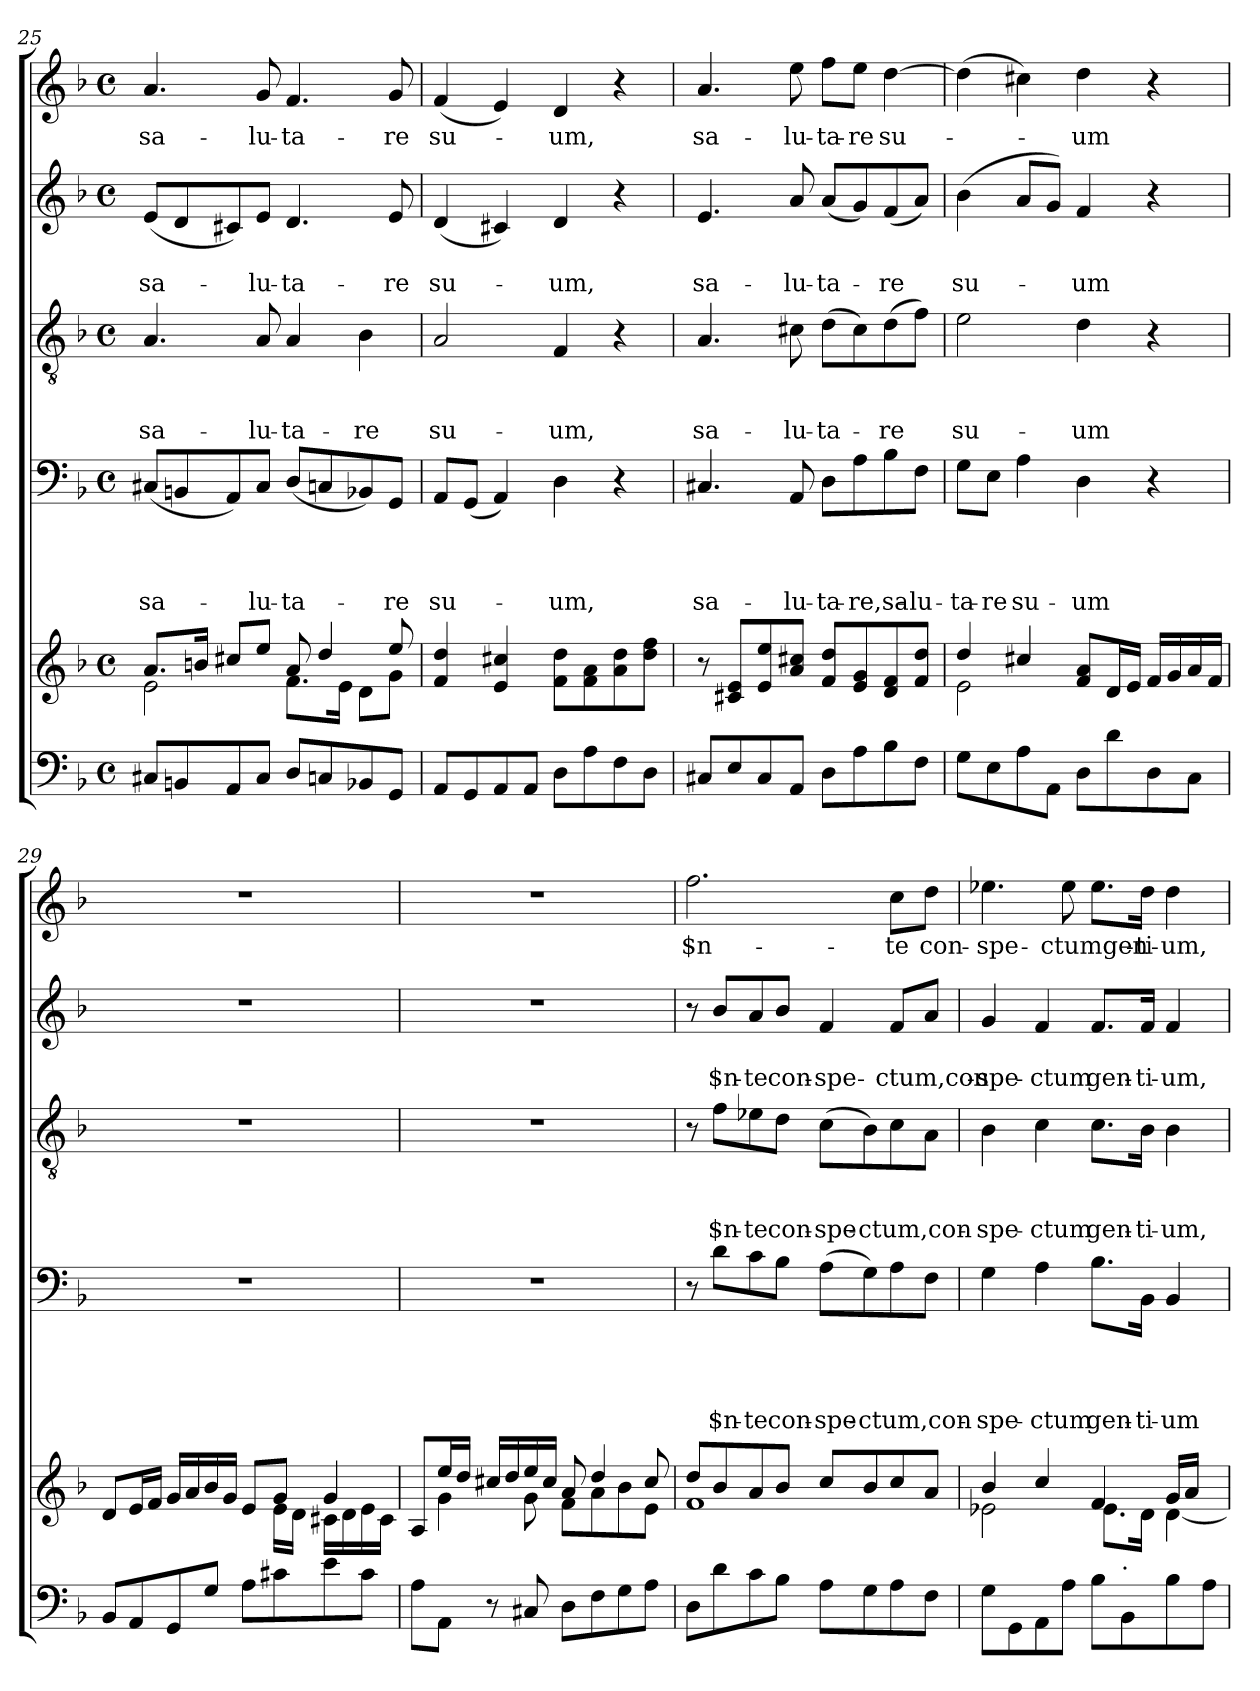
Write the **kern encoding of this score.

**kern	**kern	**kern	**text	**text	**text	**text	**kern	**text	**text	**text	**kern	**text	**text	**kern	**text
*part6	*part5	*part4	*part4	*part4	*part4	*part4	*part3	*part3	*part3	*part3	*part2	*part2	*part2	*part1	*part1
*staff6	*staff5	*staff4	*staff4	*staff4	*staff4	*staff4	*staff3	*staff3	*staff3	*staff3	*staff2	*staff2	*staff2	*staff1	*staff1
*clefF4	*clefG2	*clefF4	*	*	*	*	*clefGv2	*	*	*	*clefG2	*	*	*clefG2	*
*k[b-]	*k[b-]	*k[b-]	*	*	*	*	*k[b-]	*	*	*	*k[b-]	*	*	*k[b-]	*
*F:	*F:	*F:	*	*	*	*	*F:	*	*	*	*F:	*	*	*F:	*
*M4/4	*M4/4	*M4/4	*	*	*	*	*M4/4	*	*	*	*M4/4	*	*	*M4/4	*
*met(c)	*met(c)	*met(c)	*	*	*	*	*met(c)	*	*	*	*met(c)	*	*	*met(c)	*
=25	=25	=25	=25	=25	=25	=25	=25	=25	=25	=25	=25	=25	=25	=25	=25
*	*^	*	*	*	*	*	*	*	*	*	*	*	*	*	*
!	!	!	!	!	!	!	!LO:LY:b	!	!	!	!LO:LY:b	!	!	!LO:LY:b	!	!LO:LY:b
8C#X/L	8.a/L	2e\	(<8C#X/L	.	.	.	sa-	4.A/	.	.	sa-	(<8e/L	.	sa-	4.a/	sa-
8BBn/	.	.	8BBn/	.	.	.	.	.	.	.	.	8d/	.	.	.	.
.	16bn/Jk	.	.	.	.	.	.	.	.	.	.	.	.	.	.	.
8AA/	8cc#X/L	.	8AA/)	.	.	.	.	.	.	.	.	8c#X/)	.	.	.	.
!	!	!	!	!	!	!	!LO:LY:b	!	!	!	!LO:LY:b	!	!	!LO:LY:b	!	!LO:LY:b
8C#/J	8ee/J	.	8C#/J	.	.	.	-lu-	8A/	.	.	-lu-	8e/J	.	-lu-	8g/	-lu-
!	!	!	!	!	!	!	!LO:LY:b	!	!	!	!LO:LY:b	!	!	!LO:LY:b	!	!LO:LY:b
8D/L	8a/	8.f\L	(<8D/L	.	.	.	-ta-	4A/	.	.	-ta-	4.d/	.	-ta-	4.f/	-ta-
8Cn/	4dd/	.	8Cn/	.	.	.	.	.	.	.	.	.	.	.	.	.
.	.	16e\Jk	.	.	.	.	.	.	.	.	.	.	.	.	.	.
!	!	!	!	!	!	!	!	!	!	!	!LO:LY:b	!	!	!	!	!
8BB-X/	.	8d\L	8BB-X/)	.	.	.	.	4B-\	.	.	-re	.	.	.	.	.
!	!	!	!	!	!	!	!LO:LY:b	!	!	!	!	!	!	!LO:LY:b	!	!LO:LY:b
8GG/J	8ee/	8g\J	8GG/J	.	.	.	-re	.	.	.	.	8e/	.	-re	8g/	-re
!!LO:LB:g=z
=26	=26	=26	=26	=26	=26	=26	=26	=26	=26	=26	=26	=26	=26	=26	=26	=26
!	!	!	!	!	!	!	!LO:LY:b	!	!	!	!LO:LY:b	!	!	!LO:LY:b	!	!LO:LY:b
*	*v	*v	*	*	*	*	*	*	*	*	*	*	*	*	*	*
8AA/L	4f/ 4dd/	8AA/L	.	.	.	su-	2A/	.	.	su-	(<4d/	.	su-	(<4f/	su-
8GG/	.	(<8GG/J	.	.	.	.	.	.	.	.	.	.	.	.	.
8AA/	4e/ 4cc#X/	4AA/)	.	.	.	.	.	.	.	.	4c#X/)	.	.	4e/)	.
8AA/J	.	.	.	.	.	.	.	.	.	.	.	.	.	.	.
!	!	!	!	!	!	!LO:LY:b	!	!	!	!LO:LY:b	!	!	!LO:LY:b	!	!LO:LY:b
8D\L	8f\ 8dd\L	4D\	.	.	.	-um,	4F/	.	.	-um,	4d/	.	-um,	4d/	-um,
8A\	8f\ 8a\	.	.	.	.	.	.	.	.	.	.	.	.	.	.
8F\	8a\ 8dd\	4r	.	.	.	.	4r	.	.	.	4r	.	.	4r	.
8D\J	8dd\ 8ff\J	.	.	.	.	.	.	.	.	.	.	.	.	.	.
=27	=27	=27	=27	=27	=27	=27	=27	=27	=27	=27	=27	=27	=27	=27	=27
!	!	!	!	!	!	!LO:LY:b	!	!	!	!LO:LY:b	!	!	!LO:LY:b	!	!LO:LY:b
8C#X/L	8r	4.C#X/	.	.	.	sa-	4.A/	.	.	sa-	4.e/	.	sa-	4.a/	sa-
8E/	8c#X/ 8e/L	.	.	.	.	.	.	.	.	.	.	.	.	.	.
8C#/	8e/ 8ee/	.	.	.	.	.	.	.	.	.	.	.	.	.	.
!	!	!	!	!	!	!LO:LY:b	!	!	!	!LO:LY:b	!	!	!LO:LY:b	!	!LO:LY:b
8AA/J	8a/ 8cc#X/J	8AA/	.	.	.	-lu-	8c#X\	.	.	-lu-	8a/	.	-lu-	8ee\	-lu-
!	!	!	!	!	!	!LO:LY:b	!	!	!	!LO:LY:b	!	!	!LO:LY:b	!	!LO:LY:b
8D\L	8f/ 8dd/L	8D\L	.	.	.	-ta-	(>8d\L	.	.	-ta-	(<8a/L	.	-ta-	8ff\L	-ta-
!	!	!	!	!	!	!LO:LY:b	!	!	!	!	!	!	!	!	!LO:LY:b
8A\	8e/ 8g/	8A\	.	.	.	-re,sa-	8c#\)	.	.	.	8g/)	.	.	8ee\J	-re
!	!	!	!	!	!	!	!	!	!	!LO:LY:b	!	!	!LO:LY:b	!	!LO:LY:b
8B-\	8d/ 8f/	8B-\	.	.	.	.	(>8d\	.	.	-re	(<8f/	.	-re	[>4dd\	su-
!	!	!	!	!	!	!LO:LY:b	!	!	!	!	!	!	!	!	!
8F\J	8f/ 8dd/J	8F\J	.	.	.	-lu-	8f\J)	.	.	.	8a/J)	.	.	.	.
=28	=28	=28	=28	=28	=28	=28	=28	=28	=28	=28	=28	=28	=28	=28	=28
*	*^	*	*	*	*	*	*	*	*	*	*	*	*	*	*
!	!	!	!	!	!	!	!LO:LY:b	!	!	!	!LO:LY:b	!	!	!LO:LY:b	!	!
8G\L	4dd/	2e\	8G\L	.	.	.	-ta-	2e\	.	.	su-	(>4b-\	.	su-	(>4dd\]	.
!	!	!	!	!	!	!	!LO:LY:b	!	!	!	!	!	!	!	!	!
8E\	.	.	8E\J	.	.	.	-re	.	.	.	.	.	.	.	.	.
!	!	!	!	!	!	!	!LO:LY:b	!	!	!	!	!	!	!	!	!
8A\	4cc#X/	.	4A\	.	.	.	su-	.	.	.	.	8a/L	.	.	4cc#X\)	.
8AA\J	.	.	.	.	.	.	.	.	.	.	.	8g/J)	.	.	.	.
!	!	!	!	!	!	!	!LO:LY:b	!	!	!	!LO:LY:b	!	!	!LO:LY:b	!	!LO:LY:b
8D\L	8f/ 8a/L	2ryy	4D\	.	.	.	-um	4d\	.	.	-um	4f/	.	-um	4dd\	-um
8d\	16d/L	.	.	.	.	.	.	.	.	.	.	.	.	.	.	.
.	16e/JJ	.	.	.	.	.	.	.	.	.	.	.	.	.	.	.
8D\	16f/LL	.	4r	.	.	.	.	4r	.	.	.	4r	.	.	4r	.
.	16g/	.	.	.	.	.	.	.	.	.	.	.	.	.	.	.
8C\J	16a/	.	.	.	.	.	.	.	.	.	.	.	.	.	.	.
.	16f/JJ	.	.	.	.	.	.	.	.	.	.	.	.	.	.	.
=29	=29	=29	=29	=29	=29	=29	=29	=29	=29	=29	=29	=29	=29	=29	=29	=29
8BB-/L	8d/L	2ryy	1r	.	.	.	.	1r	.	.	.	1r	.	.	1r	.
8AA/	16e/L	.	.	.	.	.	.	.	.	.	.	.	.	.	.	.
.	16f/JJ	.	.	.	.	.	.	.	.	.	.	.	.	.	.	.
8GG/	16g/LL	.	.	.	.	.	.	.	.	.	.	.	.	.	.	.
.	16a/	.	.	.	.	.	.	.	.	.	.	.	.	.	.	.
8G/J	16b-/	.	.	.	.	.	.	.	.	.	.	.	.	.	.	.
.	16g/JJ	.	.	.	.	.	.	.	.	.	.	.	.	.	.	.
8A\L	8e/L	8ryy	.	.	.	.	.	.	.	.	.	.	.	.	.	.
8c#X\	8g/J	16e\LL	.	.	.	.	.	.	.	.	.	.	.	.	.	.
.	.	16d\JJ	.	.	.	.	.	.	.	.	.	.	.	.	.	.
8e\	4g/	16c#X\LL	.	.	.	.	.	.	.	.	.	.	.	.	.	.
.	.	16d\	.	.	.	.	.	.	.	.	.	.	.	.	.	.
8c#\J	.	16e\	.	.	.	.	.	.	.	.	.	.	.	.	.	.
.	.	16c#\JJ	.	.	.	.	.	.	.	.	.	.	.	.	.	.
!!LO:PB:g=z
=30	=30	=30	=30	=30	=30	=30	=30	=30	=30	=30	=30	=30	=30	=30	=30	=30
8A\L	8A/L	8ryy	1r	.	.	.	.	1r	.	.	.	1r	.	.	1r	.
8AA\J	16ee/L	4g\	.	.	.	.	.	.	.	.	.	.	.	.	.	.
.	16dd/JJ	.	.	.	.	.	.	.	.	.	.	.	.	.	.	.
8r	16cc#X/LL	.	.	.	.	.	.	.	.	.	.	.	.	.	.	.
.	16dd/	.	.	.	.	.	.	.	.	.	.	.	.	.	.	.
8C#X/	16ee/	8g\	.	.	.	.	.	.	.	.	.	.	.	.	.	.
.	16cc#/JJ	.	.	.	.	.	.	.	.	.	.	.	.	.	.	.
8D\L	8a/	8f\L	.	.	.	.	.	.	.	.	.	.	.	.	.	.
8F\	4dd/	8a\	.	.	.	.	.	.	.	.	.	.	.	.	.	.
8G\	.	8b-\	.	.	.	.	.	.	.	.	.	.	.	.	.	.
8A\J	8cc#/	8e\J	.	.	.	.	.	.	.	.	.	.	.	.	.	.
=31	=31	=31	=31	=31	=31	=31	=31	=31	=31	=31	=31	=31	=31	=31	=31	=31
!	!	!	!	!	!	!	!	!	!	!	!	!	!	!	!	!LO:LY:b
8D\L	8dd/L	1f	8r	.	.	.	.	8r	.	.	.	8r	.	.	2.ff\	$n-
!	!	!	!	!	!	!	!LO:LY:b	!	!	!	!LO:LY:b	!	!	!LO:LY:b	!	!
8d\	8b-/	.	8d\L	.	.	.	$n-	8f\L	.	.	$n-	8b-/L	.	$n-	.	.
!	!	!	!	!	!	!	!LO:LY:b	!	!	!	!LO:LY:b	!	!	!LO:LY:b	!	!
8c\	8a/	.	8c\	.	.	.	-te	8e-X\	.	.	-te	8a/	.	-te	.	.
!	!	!	!	!	!	!	!LO:LY:b	!	!	!	!LO:LY:b	!	!	!LO:LY:b	!	!
8B-\J	8b-/J	.	8B-\J	.	.	.	con-	8d\J	.	.	con-	8b-/J	.	con-	.	.
!	!	!	!	!	!	!	!LO:LY:b	!	!	!	!LO:LY:b	!	!	!LO:LY:b	!	!
8A\L	8cc/L	.	(>8A\L	.	.	.	-spe-	(>8c\L	.	.	-spe-	4f/	.	-spe-	.	.
!	!	!	!	!	!	!	!LO:LY:b	!	!	!	!LO:LY:b	!	!	!	!	!
8G\	8b-/	.	8G\)	.	.	.	-ctum,con-	8B-\)	.	.	-ctum,con-	.	.	.	.	.
!	!	!	!	!	!	!	!	!	!	!	!	!	!	!LO:LY:b	!	!LO:LY:b
8A\	8cc/	.	8A\	.	.	.	.	8c\	.	.	.	8f/L	.	-ctum,con-	8cc\L	-te
!	!	!	!	!	!	!	!	!	!	!	!	!	!	!	!	!LO:LY:b
8F\J	8a/J	.	8F\J	.	.	.	.	8A\J	.	.	.	8a/J	.	.	8dd\J	con-
=32	=32	=32	=32	=32	=32	=32	=32	=32	=32	=32	=32	=32	=32	=32	=32	=32
!	!	!	!	!	!	!	!LO:LY:b	!	!	!	!LO:LY:b	!	!	!LO:LY:b	!	!LO:LY:b
*	*	*^	*	*	*	*	*	*	*	*	*	*	*	*	*	*
8G\L	4b-/	2e-X\	2ryy	4G\	.	.	.	-spe-	4B-\	.	.	-spe-	4g/	.	-spe-	4.ee-X\	-spe-
8GG\	.	.	.	.	.	.	.	.	.	.	.	.	.	.	.	.	.
!	!	!	!	!	!	!	!	!LO:LY:b	!	!	!	!LO:LY:b	!	!	!LO:LY:b	!	!
8AA\	4cc/	.	.	4A\	.	.	.	-ctum	4c\	.	.	-ctum	4f/	.	-ctum	.	.
!	!	!	!	!	!	!	!	!	!	!	!	!	!	!	!	!	!LO:LY:b
8A\J	.	.	.	.	.	.	.	.	.	.	.	.	.	.	.	8ee-\	-ctumgen-
!	!	!	!	!	!	!	!	!LO:LY:b	!	!	!	!LO:LY:b	!	!	!LO:LY:b	!	!
8B-\L	(4f/	8.e-\L	8ryy	8.B-\L	.	.	.	gen-	8.c\L	.	.	gen-	8.f/L	.	gen-	8.ee-\L	.
!	!	!	!LO:TX:b:t=.	!	!	!	!	!	!	!	!	!	!	!	!	!	!
8BB-\	.	.	4.ryy	.	.	.	.	.	.	.	.	.	.	.	.	.	.
!	!	!	!	!	!	!	!	!LO:LY:b	!	!	!	!LO:LY:b	!	!	!LO:LY:b	!	!LO:LY:b
.	.	16d\Jk	.	16BB-\Jk	.	.	.	-ti-	16B-\Jk	.	.	-ti-	16f/Jk	.	-ti-	16dd\Jk	-ti-
!	!	!	!	!	!	!	!	!LO:LY:b	!	!	!	!LO:LY:b	!	!	!LO:LY:b	!	!LO:LY:b
8B-\	16g/LL	[<4d\	.	4BB-/	.	.	.	-um	4B-\	.	.	-um,	4f/	.	-um,	4dd\	-um,
.	16a/JJ	.	.	.	.	.	.	.	.	.	.	.	.	.	.	.	.
8A\J	8ryy	.	.	.	.	.	.	.	.	.	.	.	.	.	.	.	.
*	*v	*v	*v	*	*	*	*	*	*	*	*	*	*	*	*	*	*
=	=	=	=	=	=	=	=	=	=	=	=	=	=	=	=
*-	*-	*-	*-	*-	*-	*-	*-	*-	*-	*-	*-	*-	*-	*-	*-
